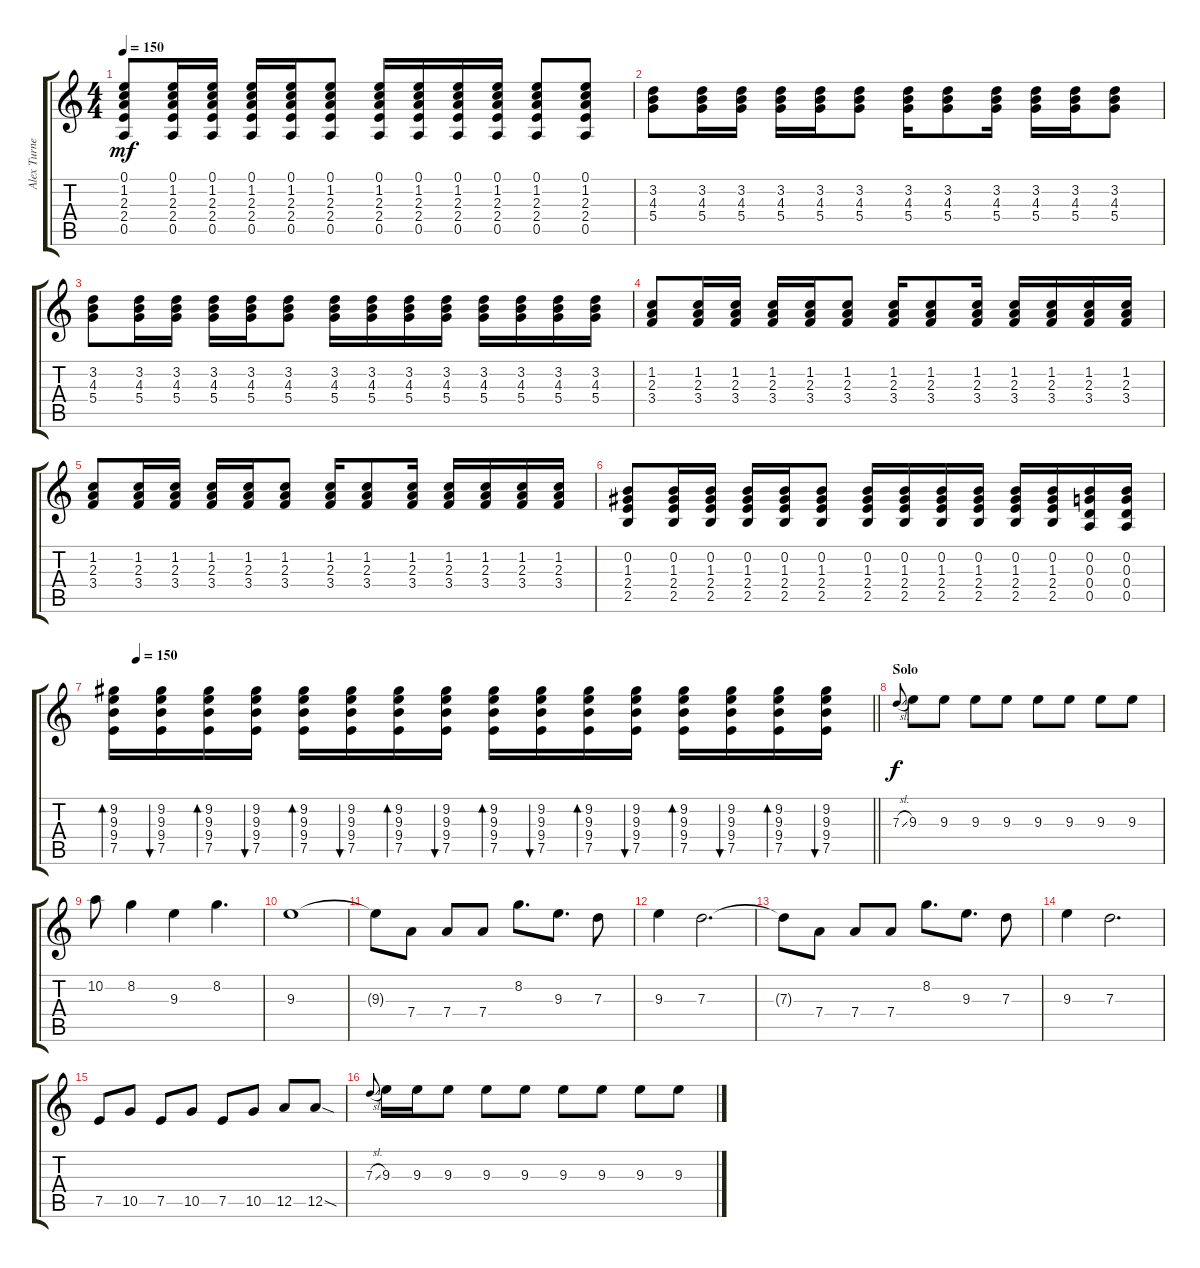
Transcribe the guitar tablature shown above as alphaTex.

\track ("Alex Turner - Guitar RSE" "Alex Turne") {instrument electricguitarclean}
\staff {score tabs}
\tuning (E4 B3 G3 D3 A2 E2) {hide}
\ts (4 4)
\tempo 150
\clef g2
\ks c
(0.1 1.2 2.3 2.4 0.5).8{dy mf} (0.1 1.2 2.3 2.4 0.5).16 (0.1 1.2 2.3 2.4 0.5).16 (0.1 1.2 2.3 2.4 0.5).16 (0.1 1.2 2.3 2.4 0.5).16 (0.1 1.2 2.3 2.4 0.5).8 (0.1 1.2 2.3 2.4 0.5).16 (0.1 1.2 2.3 2.4 0.5).16 (0.1 1.2 2.3 2.4 0.5).16 (0.1 1.2 2.3 2.4 0.5).16 (0.1 1.2 2.3 2.4 0.5).8 (0.1 1.2 2.3 2.4 0.5).8 |
(3.2 4.3 5.4).8 (3.2 4.3 5.4).16 (3.2 4.3 5.4).16 (3.2 4.3 5.4).16 (3.2 4.3 5.4).16 (3.2 4.3 5.4).8 (3.2 4.3 5.4).16 (3.2 4.3 5.4).8 (3.2 4.3 5.4).16 (3.2 4.3 5.4).16 (3.2 4.3 5.4).16 (3.2 4.3 5.4).8 |
(3.2 4.3 5.4).8 (3.2 4.3 5.4).16 (3.2 4.3 5.4).16 (3.2 4.3 5.4).16 (3.2 4.3 5.4).16 (3.2 4.3 5.4).8 (3.2 4.3 5.4).16 (3.2 4.3 5.4).16 (3.2 4.3 5.4).16 (3.2 4.3 5.4).16 (3.2 4.3 5.4).16 (3.2 4.3 5.4).16 (3.2 4.3 5.4).16 (3.2 4.3 5.4).16 |
(1.2 2.3 3.4).8 (1.2 2.3 3.4).16 (1.2 2.3 3.4).16 (1.2 2.3 3.4).16 (1.2 2.3 3.4).16 (1.2 2.3 3.4).8 (1.2 2.3 3.4).16 (1.2 2.3 3.4).8 (1.2 2.3 3.4).16 (1.2 2.3 3.4).16 (1.2 2.3 3.4).16 (1.2 2.3 3.4).16 (1.2 2.3 3.4).16 |
(1.2 2.3 3.4).8 (1.2 2.3 3.4).16 (1.2 2.3 3.4).16 (1.2 2.3 3.4).16 (1.2 2.3 3.4).16 (1.2 2.3 3.4).8 (1.2 2.3 3.4).16 (1.2 2.3 3.4).8 (1.2 2.3 3.4).16 (1.2 2.3 3.4).16 (1.2 2.3 3.4).16 (1.2 2.3 3.4).16 (1.2 2.3 3.4).16 |
(0.2 1.3 2.4 2.5).8 (0.2 1.3 2.4 2.5).16 (0.2 1.3 2.4 2.5).16 (0.2 1.3 2.4 2.5).16 (0.2 1.3 2.4 2.5).16 (0.2 1.3 2.4 2.5).8 (0.2 1.3 2.4 2.5).16 (0.2 1.3 2.4 2.5).16 (0.2 1.3 2.4 2.5).16 (0.2 1.3 2.4 2.5).16 (0.2 1.3 2.4 2.5).16 (0.2 1.3 2.4 2.5).16 (0.2 0.3 0.4 0.5).16 (0.2 0.3 0.4 0.5).16 |
\tempo (150 0.03125)
\barLineRight lightlight
(9.2 9.3 9.4 7.5).16{bd 60} (9.2 9.3 9.4 7.5).16{bu 60} (9.2 9.3 9.4 7.5).16{bd 60} (9.2 9.3 9.4 7.5).16{bu 60} (9.2 9.3 9.4 7.5).16{bd 60} (9.2 9.3 9.4 7.5).16{bu 60} (9.2 9.3 9.4 7.5).16{bd 60} (9.2 9.3 9.4 7.5).16{bu 60} (9.2 9.3 9.4 7.5).16{bd 60} (9.2 9.3 9.4 7.5).16{bu 60} (9.2 9.3 9.4 7.5).16{bd 60} (9.2 9.3 9.4 7.5).16{bu 60} (9.2 9.3 9.4 7.5).16{bd 60} (9.2 9.3 9.4 7.5).16{bu 60} (9.2 9.3 9.4 7.5).16{bd 60} (9.2 9.3 9.4 7.5).16{bu 60} |
\section ("" "Solo")
7.3{sl}.8{gr onbeat dy f} 9.3.8{volume 13 instrument overdrivenguitar} 9.3.8 9.3.8 9.3.8 9.3.8 9.3.8 9.3.8 9.3.8 |
10.2.8 8.2.4 9.3.4 8.2.4{d} |
9.3.1 |
9.3{t}.8 7.4.8 7.4.8 7.4.8 8.2.8{d} 9.3.8{d} 7.3.8 |
9.3.4 7.3.2{d} |
7.3{t}.8 7.4.8 7.4.8 7.4.8 8.2.8{d} 9.3.8{d} 7.3.8 |
9.3.4 7.3.2{d} |
7.5.8 10.5.8 7.5.8 10.5.8 7.5.8 10.5.8 12.5.8 12.5{sod}.8 |
7.3{sl}.8{gr onbeat} 9.3.16 9.3.16 9.3.8 9.3.8 9.3.8 9.3.8 9.3.8 9.3.8 9.3.8
